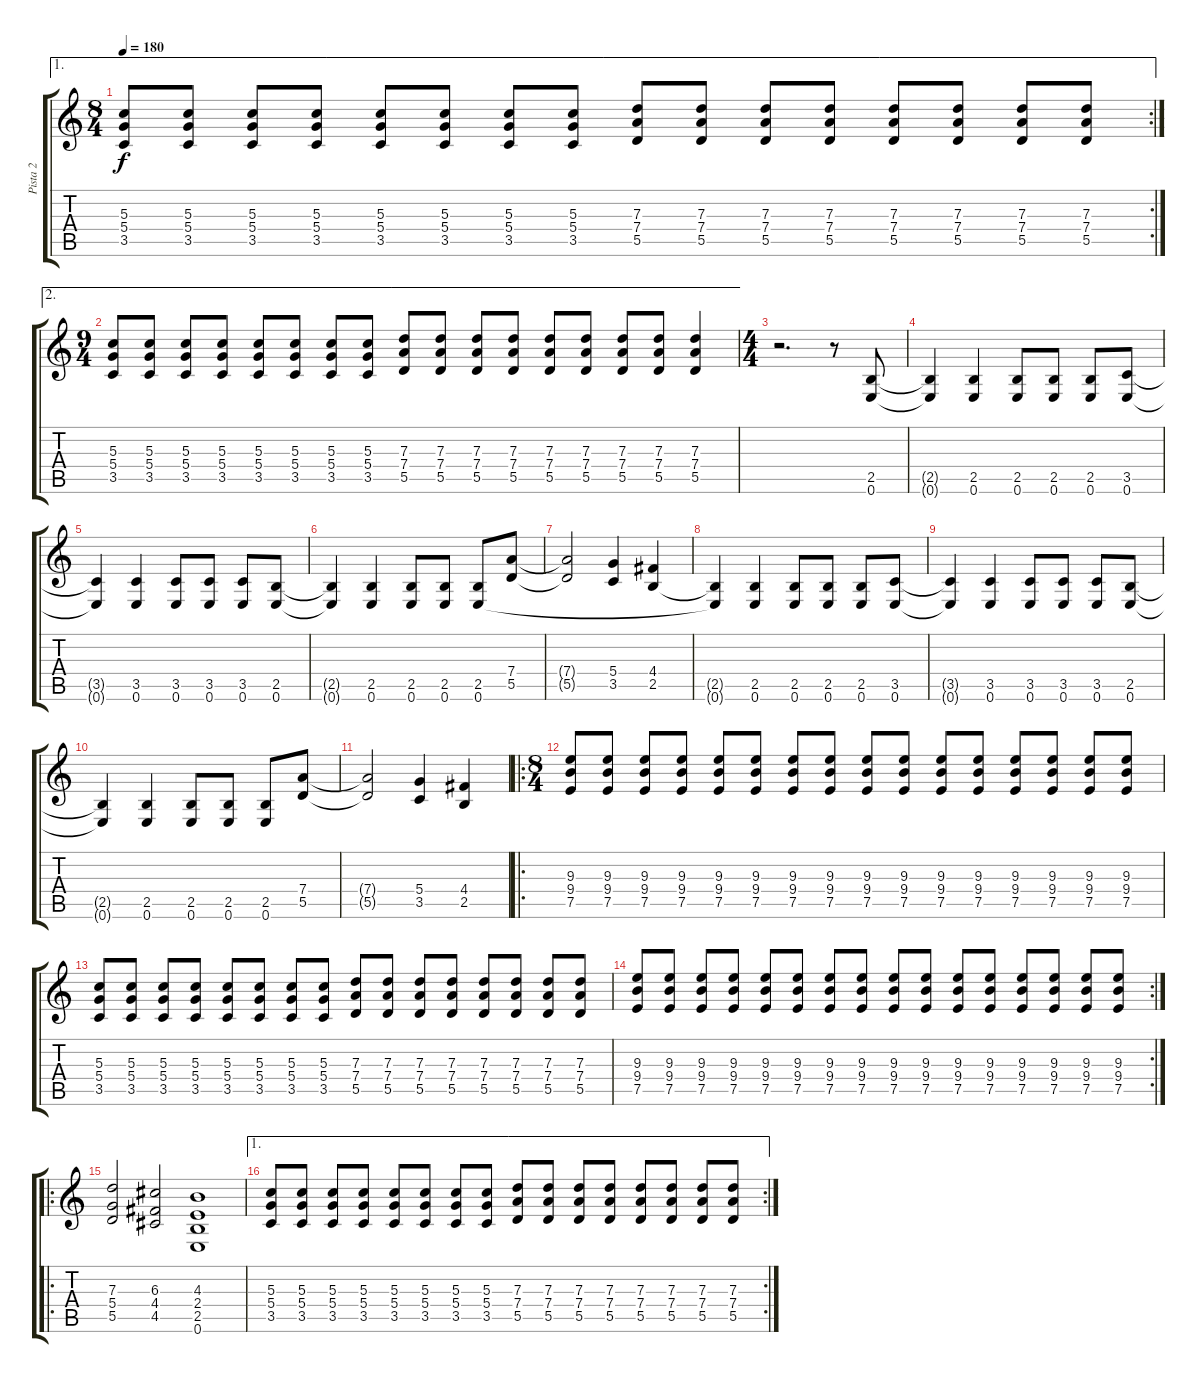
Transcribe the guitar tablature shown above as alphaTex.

\track ("Pista 2" "Pista 2") {instrument distortionguitar}
\staff {score tabs}
\tuning (E4 B3 G3 D3 A2 E2) {hide}
\ae 1
\rc 2
\ts (8 4)
\tempo 180
\clef g2
\ks c
(5.3 5.4 3.5).8{dy f} (5.3 5.4 3.5).8 (5.3 5.4 3.5).8 (5.3 5.4 3.5).8 (5.3 5.4 3.5).8 (5.3 5.4 3.5).8 (5.3 5.4 3.5).8 (5.3 5.4 3.5).8 (7.3 7.4 5.5).8 (7.3 7.4 5.5).8 (7.3 7.4 5.5).8 (7.3 7.4 5.5).8 (7.3 7.4 5.5).8 (7.3 7.4 5.5).8 (7.3 7.4 5.5).8 (7.3 7.4 5.5).8 |
\ae 2
\ts (9 4)
(5.3 5.4 3.5).8 (5.3 5.4 3.5).8 (5.3 5.4 3.5).8 (5.3 5.4 3.5).8 (5.3 5.4 3.5).8 (5.3 5.4 3.5).8 (5.3 5.4 3.5).8 (5.3 5.4 3.5).8 (7.3 7.4 5.5).8 (7.3 7.4 5.5).8 (7.3 7.4 5.5).8 (7.3 7.4 5.5).8 (7.3 7.4 5.5).8 (7.3 7.4 5.5).8 (7.3 7.4 5.5).8 (7.3 7.4 5.5).8 (7.3 7.4 5.5).4 |
\ts (4 4)
r.2{d} r.8 (2.5 0.6).8 |
(2.5{t} 0.6{t}).4 (2.5 0.6).4 (2.5 0.6).8 (2.5 0.6).8 (2.5 0.6).8 (3.5 0.6).8 |
(3.5{t} 0.6{t}).4 (3.5 0.6).4 (3.5 0.6).8 (3.5 0.6).8 (3.5 0.6).8 (2.5 0.6).8 |
(2.5{t} 0.6{t}).4 (2.5 0.6).4 (2.5 0.6).8 (2.5 0.6).8 (2.5 0.6).8 (7.4 5.5).8 |
(7.4{t} 5.5{t}).2 (5.4 3.5).4 (4.4 2.5).4 |
(2.5{t} 0.6{t}).4 (2.5 0.6).4 (2.5 0.6).8 (2.5 0.6).8 (2.5 0.6).8 (3.5 0.6).8 |
(3.5{t} 0.6{t}).4 (3.5 0.6).4 (3.5 0.6).8 (3.5 0.6).8 (3.5 0.6).8 (2.5 0.6).8 |
(2.5{t} 0.6{t}).4 (2.5 0.6).4 (2.5 0.6).8 (2.5 0.6).8 (2.5 0.6).8 (7.4 5.5).8 |
(7.4{t} 5.5{t}).2 (5.4 3.5).4 (4.4 2.5).4 |
\ro
\ts (8 4)
(9.3 9.4 7.5).8 (9.3 9.4 7.5).8 (9.3 9.4 7.5).8 (9.3 9.4 7.5).8 (9.3 9.4 7.5).8 (9.3 9.4 7.5).8 (9.3 9.4 7.5).8 (9.3 9.4 7.5).8 (9.3 9.4 7.5).8 (9.3 9.4 7.5).8 (9.3 9.4 7.5).8 (9.3 9.4 7.5).8 (9.3 9.4 7.5).8 (9.3 9.4 7.5).8 (9.3 9.4 7.5).8 (9.3 9.4 7.5).8 |
(5.3 5.4 3.5).8 (5.3 5.4 3.5).8 (5.3 5.4 3.5).8 (5.3 5.4 3.5).8 (5.3 5.4 3.5).8 (5.3 5.4 3.5).8 (5.3 5.4 3.5).8 (5.3 5.4 3.5).8 (7.3 7.4 5.5).8 (7.3 7.4 5.5).8 (7.3 7.4 5.5).8 (7.3 7.4 5.5).8 (7.3 7.4 5.5).8 (7.3 7.4 5.5).8 (7.3 7.4 5.5).8 (7.3 7.4 5.5).8 |
\rc 2
(9.3 9.4 7.5).8 (9.3 9.4 7.5).8 (9.3 9.4 7.5).8 (9.3 9.4 7.5).8 (9.3 9.4 7.5).8 (9.3 9.4 7.5).8 (9.3 9.4 7.5).8 (9.3 9.4 7.5).8 (9.3 9.4 7.5).8 (9.3 9.4 7.5).8 (9.3 9.4 7.5).8 (9.3 9.4 7.5).8 (9.3 9.4 7.5).8 (9.3 9.4 7.5).8 (9.3 9.4 7.5).8 (9.3 9.4 7.5).8 |
\ro
(7.3 5.4 5.5).2 (6.3 4.4 4.5).2 (4.3 2.4 2.5 0.6).1 |
\ae 1
\rc 2
(5.3 5.4 3.5).8 (5.3 5.4 3.5).8 (5.3 5.4 3.5).8 (5.3 5.4 3.5).8 (5.3 5.4 3.5).8 (5.3 5.4 3.5).8 (5.3 5.4 3.5).8 (5.3 5.4 3.5).8 (7.3 7.4 5.5).8 (7.3 7.4 5.5).8 (7.3 7.4 5.5).8 (7.3 7.4 5.5).8 (7.3 7.4 5.5).8 (7.3 7.4 5.5).8 (7.3 7.4 5.5).8 (7.3 7.4 5.5).8
